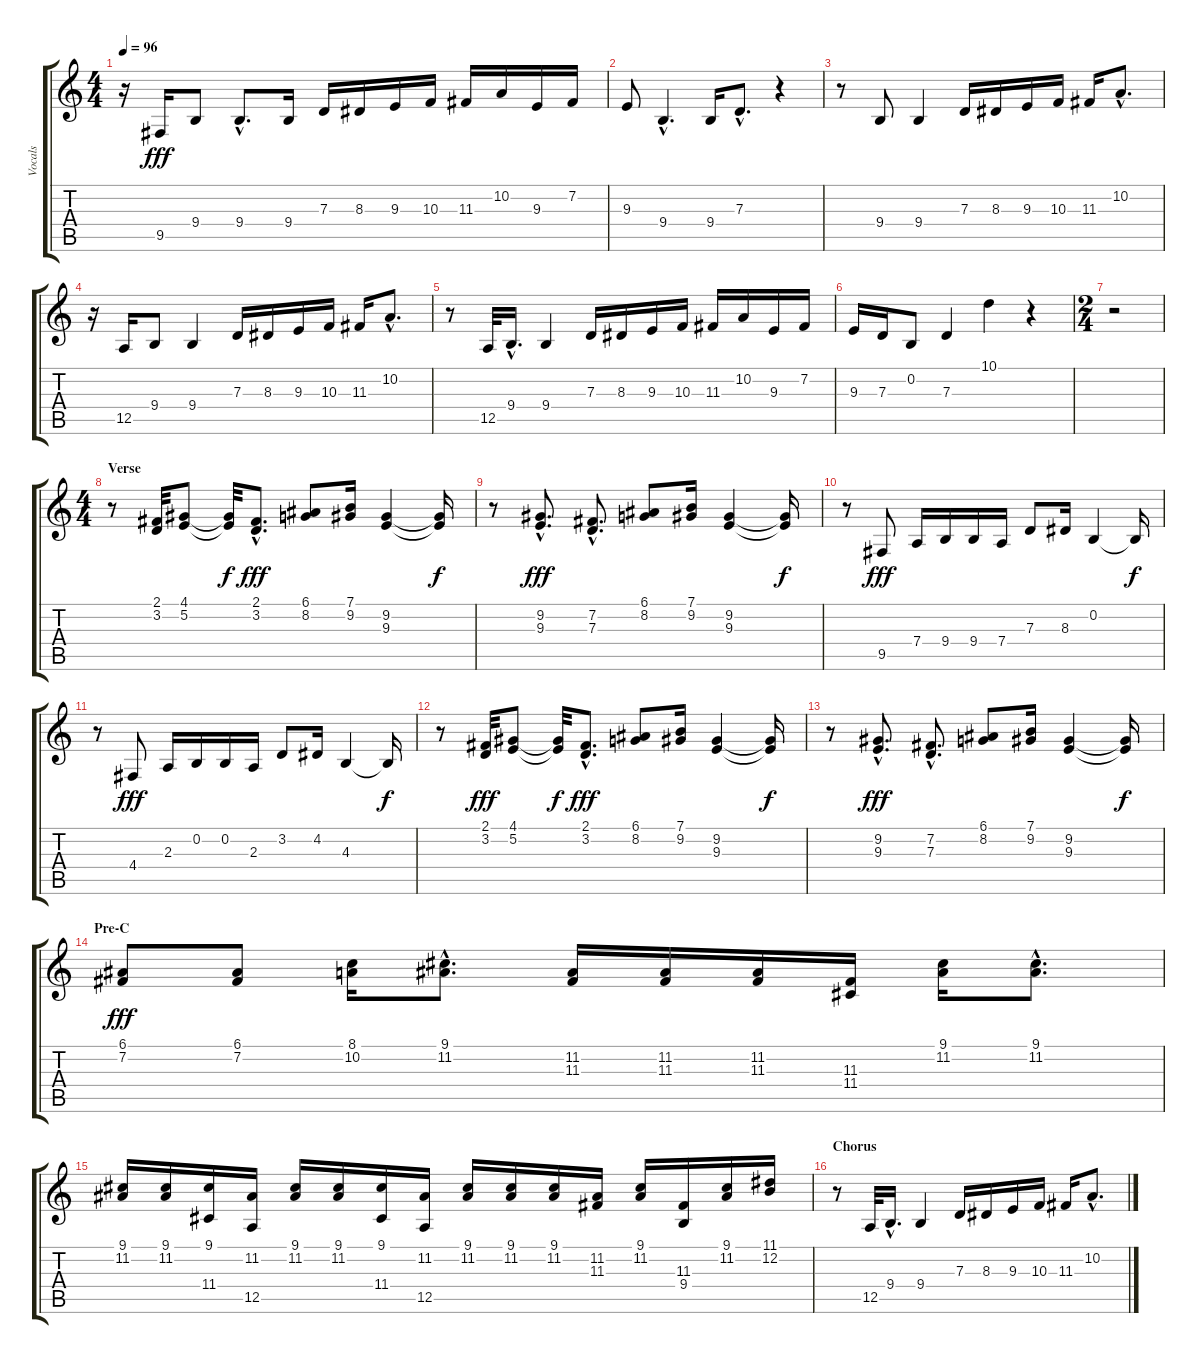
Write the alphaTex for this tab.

\track ("Vocals" "Vocals") {instrument tenorsax}
\staff {score tabs}
\tuning (E4 B3 G3 D3 A2 E2) {hide}
\ts (4 4)
\tempo 96
\clef g2
\ks c
r.16{dy fff} 9.5.16 9.4.8 9.4{hac}.8{d} 9.4.16 7.3.16 8.3.16 9.3.16 10.3.16 11.3.16 10.2.16 9.3.16 7.2.16 |
9.3.8 9.4{hac}.4{d} 9.4.16 7.3{hac}.8{d} r.4 |
r.8 9.4.8 9.4.4 7.3.16 8.3.16 9.3.16 10.3.16 11.3.16 10.2{hac}.8{d} |
r.16 12.5.16 9.4.8 9.4.4 7.3.16 8.3.16 9.3.16 10.3.16 11.3.16 10.2{hac}.8{d} |
r.8 12.5.32 9.4{hac}.16{d} 9.4.4 7.3.16 8.3.16 9.3.16 10.3.16 11.3.16 10.2.16 9.3.16 7.2.16 |
9.3.16 7.3.16 0.2.8 7.3.4 10.1.4 r.4 |
\ts (2 4)
r.2 |
\ts (4 4)
\section ("" "Verse")
r.8 (2.1 3.2).32 (4.1 5.2).8 (4.1{t} 5.2{t}).32{dy f} (2.1{hac} 3.2{hac}).8{d dy fff} (6.1 8.2).8 (7.1 9.2).16 (9.2 9.3).4 (9.2{t} 9.3{t}).16{dy f} |
r.8 (9.2{hac} 9.3{hac}).8{d dy fff} (7.2{hac} 7.3{hac}).8{d} (6.1 8.2).8 (7.1 9.2).16 (9.2 9.3).4 (9.2{t} 9.3{t}).16{dy f} |
r.8 9.5.8{dy fff} 7.4.16 9.4.16 9.4.16 7.4.16 7.3.8 8.3.16 0.2.4 0.2{t}.16{dy f} |
r.8 4.4.8{dy fff} 2.3.16 0.2.16 0.2.16 2.3.16 3.2.8 4.2.16 4.3.4 4.3{t}.16{dy f} |
r.8 (2.1 3.2).32{dy fff} (4.1 5.2).8 (4.1{t} 5.2{t}).32{dy f} (2.1{hac} 3.2{hac}).8{d dy fff} (6.1 8.2).8 (7.1 9.2).16 (9.2 9.3).4 (9.2{t} 9.3{t}).16{dy f} |
r.8 (9.2{hac} 9.3{hac}).8{d dy fff} (7.2{hac} 7.3{hac}).8{d} (6.1 8.2).8 (7.1 9.2).16 (9.2 9.3).4 (9.2{t} 9.3{t}).16{dy f} |
\section ("" "Pre-C")
(6.1 7.2).8{dy fff} (6.1 7.2).8 (8.1 10.2).16 (9.1{hac} 11.2{hac}).8{d} (11.2 11.3).16 (11.2 11.3).16 (11.2 11.3).16 (11.3 11.4).16 (9.1 11.2).16 (9.1{hac} 11.2{hac}).8{d} |
(9.1 11.2).16 (9.1 11.2).16 (9.1 11.4).16 (11.2 12.5).16 (9.1 11.2).16 (9.1 11.2).16 (9.1 11.4).16 (11.2 12.5).16 (9.1 11.2).16 (9.1 11.2).16 (9.1 11.2).16 (11.2 11.3).16 (9.1 11.2).16 (11.3 9.4).16 (9.1 11.2).16 (11.1 12.2).16 |
\section ("" "Chorus")
r.8 12.5.32 9.4{hac}.16{d} 9.4.4 7.3.16 8.3.16 9.3.16 10.3.16 11.3.16 10.2{hac}.8{d}
